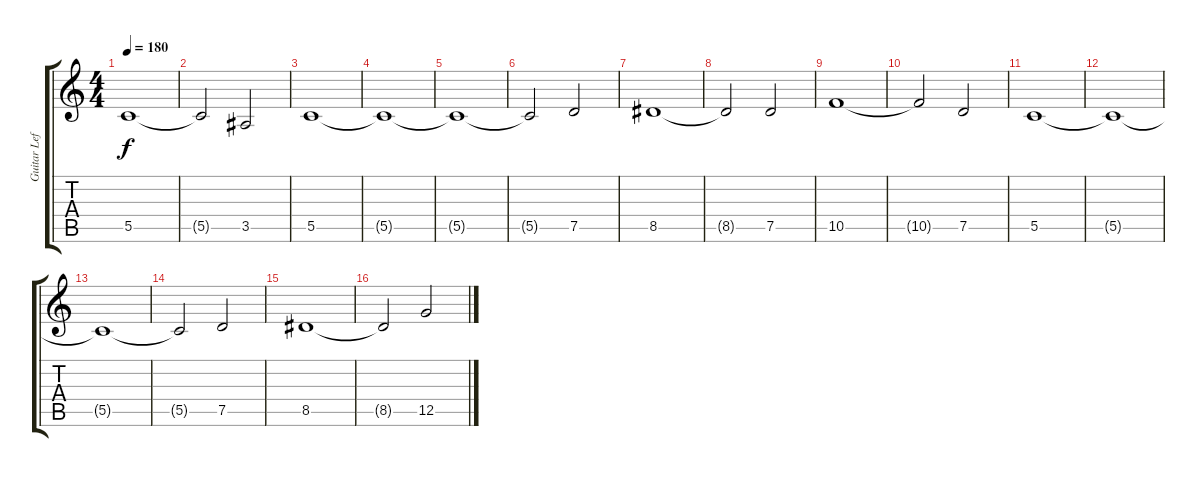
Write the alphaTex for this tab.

\track ("Guitar Left" "Guitar Lef") {instrument distortionguitar}
\staff {score tabs}
\tuning (D4 A3 F3 C3 G2 C2) {hide}
\ts (4 4)
\tempo 180
\clef g2
\ks c
5.5.1{dy f} |
5.5{t}.2 3.5.2 |
5.5.1 |
5.5{t}.1 |
5.5{t}.1 |
5.5{t}.2 7.5.2 |
8.5.1 |
8.5{t}.2 7.5.2 |
10.5.1 |
10.5{t}.2 7.5.2 |
5.5.1 |
5.5{t}.1 |
5.5{t}.1 |
5.5{t}.2 7.5.2 |
8.5.1 |
8.5{t}.2 12.5.2
